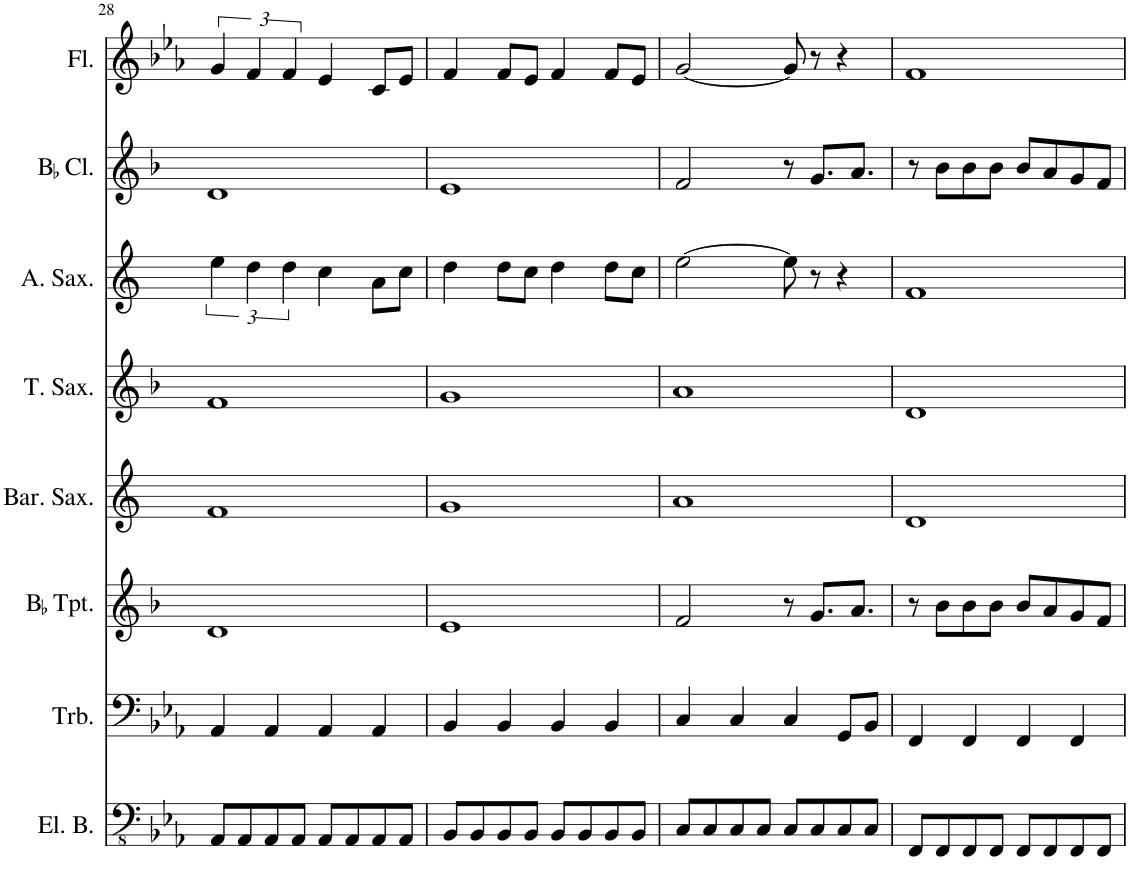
**kern	**kern	**kern	**kern	**kern	**kern	**kern	**kern
*part8	*part7	*part6	*part5	*part4	*part3	*part2	*part1
*staff8	*staff7	*staff6	*staff5	*staff4	*staff3	*staff2	*staff1
*I"Electric Bass	*I"Trombone	*I"BaccidentalFlat Trumpet	*I"Baritone Saxophone	*I"Tenor Saxophone	*I"Alto Saxophone	*I"BaccidentalFlat Clarinet	*I"Flute
*I'El. B.	*I'Trb.	*I'BaccidentalFlat Tpt.	*I'Bar. Sax.	*I'T. Sax.	*I'A. Sax.	*I'BaccidentalFlat Cl.	*I'Fl.
!!LO:PB:g=z
*clefFv4	*clefF4	*clefG2	*clefG2	*clefG2	*clefG2	*clefG2	*clefG2
*	*	*Trd1c2	*Trd12c21	*Trd8c14	*Trd5c9	*Trd1c2	*
*k[b-e-a-]	*k[b-e-a-]	*k[b-]	*k[]	*k[b-]	*k[]	*k[b-]	*k[b-e-a-]
*M4/4	*M4/4	*M4/4	*M4/4	*M4/4	*M4/4	*M4/4	*M4/4
=28	=28	=28	=28	=28	=28	=28	=28
8AAA-/L	4AA-/	1d	1f	1f	6ee\	1d	6g/
8AAA-/	.	.	.	.	.	.	.
.	.	.	.	.	6dd\	.	6f/
8AAA-/	4AA-/	.	.	.	.	.	.
.	.	.	.	.	6dd\	.	6f/
8AAA-/J	.	.	.	.	.	.	.
8AAA-/L	4AA-/	.	.	.	4cc\	.	4e-/
8AAA-/	.	.	.	.	.	.	.
8AAA-/	4AA-/	.	.	.	8a\L	.	8c/L
8AAA-/J	.	.	.	.	8cc\J	.	8e-/J
=29	=29	=29	=29	=29	=29	=29	=29
8BBB-/L	4BB-/	1e	1g	1g	4dd\	1e	4f/
8BBB-/	.	.	.	.	.	.	.
8BBB-/	4BB-/	.	.	.	8dd\L	.	8f/L
8BBB-/J	.	.	.	.	8cc\J	.	8e-/J
8BBB-/L	4BB-/	.	.	.	4dd\	.	4f/
8BBB-/	.	.	.	.	.	.	.
8BBB-/	4BB-/	.	.	.	8dd\L	.	8f/L
8BBB-/J	.	.	.	.	8cc\J	.	8e-/J
=30	=30	=30	=30	=30	=30	=30	=30
8CC/L	4C/	2f/	1a	1a	[2ee\	2f/	[2g/
8CC/	.	.	.	.	.	.	.
8CC/	4C/	.	.	.	.	.	.
8CC/J	.	.	.	.	.	.	.
8CC/L	4C/	8r	.	.	8ee\]	8r	8g/]
8CC/	.	8.g/L	.	.	8r	8.g/L	8r
8CC/	8GG/L	.	.	.	4r	.	4r
.	.	8.a/J	.	.	.	8.a/J	.
8CC/J	8BB-/J	.	.	.	.	.	.
=31	=31	=31	=31	=31	=31	=31	=31
8FFF/L	4FF/	8r	1d	1d	1f	8r	1f
8FFF/	.	8b-\L	.	.	.	8b-\L	.
8FFF/	4FF/	8b-\	.	.	.	8b-\	.
8FFF/J	.	8b-\J	.	.	.	8b-\J	.
8FFF/L	4FF/	8b-/L	.	.	.	8b-/L	.
8FFF/	.	8a/	.	.	.	8a/	.
8FFF/	4FF/	8g/	.	.	.	8g/	.
8FFF/J	.	8f/J	.	.	.	8f/J	.
=	=	=	=	=	=	=	=
*-	*-	*-	*-	*-	*-	*-	*-
